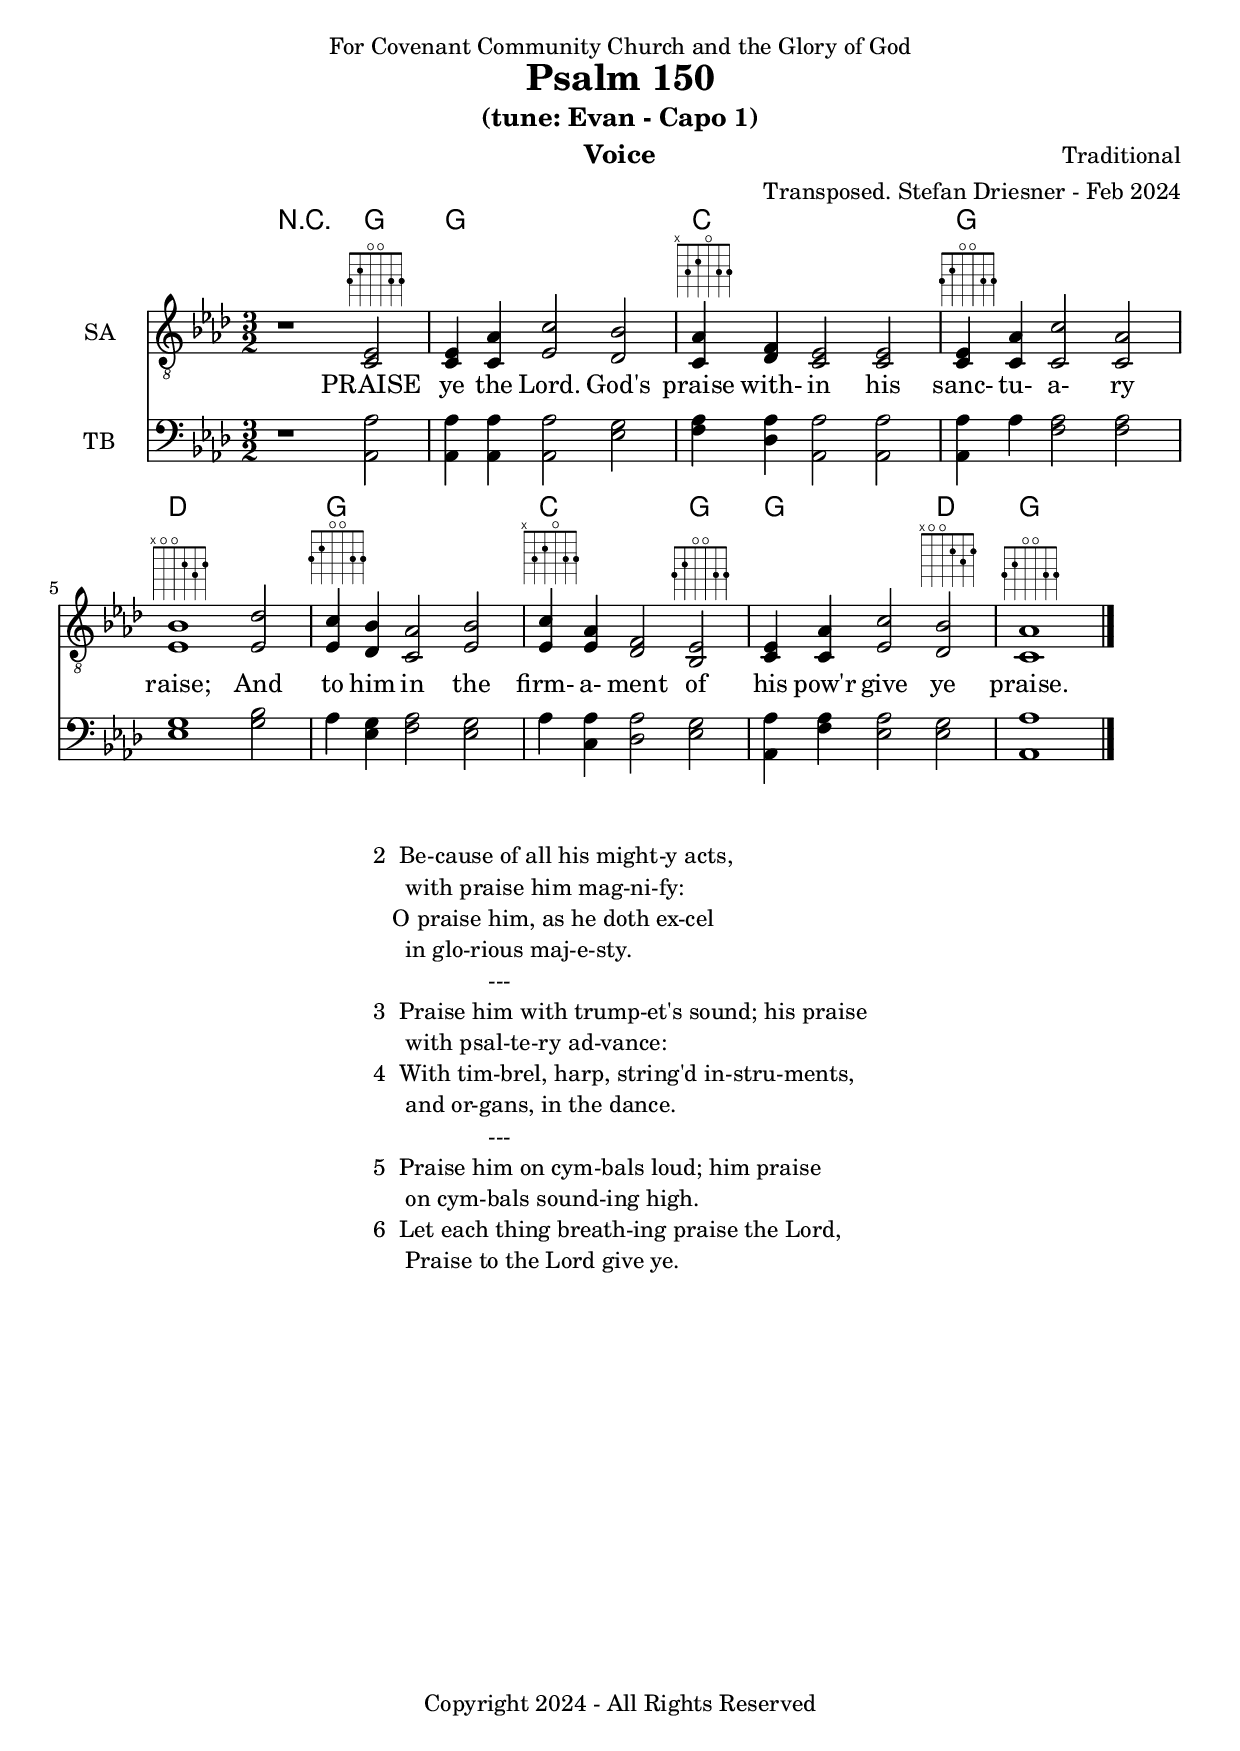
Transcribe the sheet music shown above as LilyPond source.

\version "2.24.1"
\language "english"

% force .mid extension for MIDI file output
#(ly:set-option 'midi-extension "mid")

\header {
  dedication = "For Covenant Community Church and the Glory of God"
  title = "Psalm 150"
  subtitle = "(tune: Evan - Capo 1)"
  instrument = "Voice"
  composer = "Traditional"
  arranger = "Transposed. Stefan Driesner - Feb 2024"
  meter = ""
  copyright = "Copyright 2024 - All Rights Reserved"
}

global = {
  \key af \major
  \numericTimeSignature
  \time 3/2
}

versesVoice = \lyricmode {
  % Verse 1
  PRAISE ye the Lord. God's praise with- in
  his sanc- tu- a- ry raise;
  And to him in the firm- a- ment
  of his pow'r give ye praise.
}

SAVoice = \relative c {
  \global
  \dynamicUp
  % Music follows here.
  {
    r1                               <ef  c  >2^\markup { \fret-diagram "6-3;5-2;4-o;3-o;2-3;1-3;" } |
    % Verse 1
    <c   ef >4 <c   af'>4 <ef  c'>2  <df  bf'>2 | < c  af'>4^\markup { \fret-diagram "6-x;5-3;4-2;3-o;2-3;1-3;" } <df   f >4 < c  ef >2  < c  ef >2 |
    <c   ef >4^\markup { \fret-diagram "6-3;5-2;4-o;3-o;2-3;1-3;" } <c   af'>4 <c   c'>2  < c  af'>2 | <ef  bf'>1^\markup { \fret-diagram "6-x;5-o;4-o;3-2;2-3;1-2;" }                        <ef  df'>2 |
    <ef  c '>4^\markup { \fret-diagram "6-3;5-2;4-o;3-o;2-3;1-3;" } <df  bf'>4 <c  af'>2  <ef  bf'>2 | <ef  c '>4^\markup { \fret-diagram "6-x;5-3;4-2;3-o;2-3;1-3;" } <ef  af >4 <df   f >2  <bf  ef >2^\markup { \fret-diagram "6-3;5-2;4-o;3-o;2-3;1-3;" } |
    <c   ef >4 <c   af'>4 <ef c '>2  <df  bf'>2^\markup { \fret-diagram "6-x;5-o;4-o;3-2;2-3;1-2;" } | <c   af'>1^\markup { \fret-diagram "6-3;5-2;4-o;3-o;2-3;1-3;" }                             \bar "|."
  }
}

TBVoice = \relative c {
  \global
  \dynamicUp
  % Music follows here.
  {
    r1                                <af  af'>2 |
    % Verse 1
    <af  af'>4 <af  af'>4 <af  af'>2  <ef' g  >2 | <f   af >4 <df  af'>4 <af  af'>2 <af  af'>2 |
    <af  af'>4 <    af'>4 <f   af >2  <f   af >2 | <ef  g  >1                       <g   bf >2 |
    <    af >4 <ef  g  >4 <f   af >2  <ef  g  >2 | <    af >4 <c , af'>4 <df  af'>2 <ef  g  >2 |
    <af, af'>4 <f ' af >4 <ef  af >2  <ef  g  >2 | <af, af'>1                          \bar "|."
  }
}

Chords = \new ChordNames {
  \chordmode {
    r1 <g>2 <g>1. <c>1. <g>1. <d>1. <g>1. <c>1 <g>2 <g>1 <d>2 <g>1.
  }
}

SAVoicePart = \new Staff \with {
  instrumentName = "SA"
  midiInstrument = "Voice Oohs"
} { \clef "treble_8" \SAVoice }
\addlyrics { \versesVoice }

TBVoicePart = \new Staff \with {
  instrumentName = "TB"
  midiInstrument = "Voice Oohs"
} { \clef bass \TBVoice }

\score {
  <<
    \Chords
    \SAVoicePart
    \TBVoicePart
  >>
  \layout { }
  \midi {
    \context {
      \Score
      tempoWholesPerMinute = #(ly:make-moment 100 2)
    }
  }
}

\markup {
  \fill-line {
    {
      \column {
        \left-align {
  	  "2  Be-cause of all his might-y acts,"
	  "     with praise him mag-ni-fy:"
	  "   O praise him, as he doth ex-cel"
	  "     in glo-rious maj-e-sty."
	  "                  ---"
	  "3  Praise him with trump-et's sound; his praise"
	  "     with psal-te-ry ad-vance:"
  	  "4  With tim-brel, harp, string'd in-stru-ments,"
	  "     and or-gans, in the dance."
	  "                  ---"
	  "5  Praise him on cym-bals loud; him praise"
	  "     on cym-bals sound-ing high."
	  "6  Let each thing breath-ing praise the Lord,"
	  "     Praise to the Lord give ye."
        }
      }
    }
  }
}